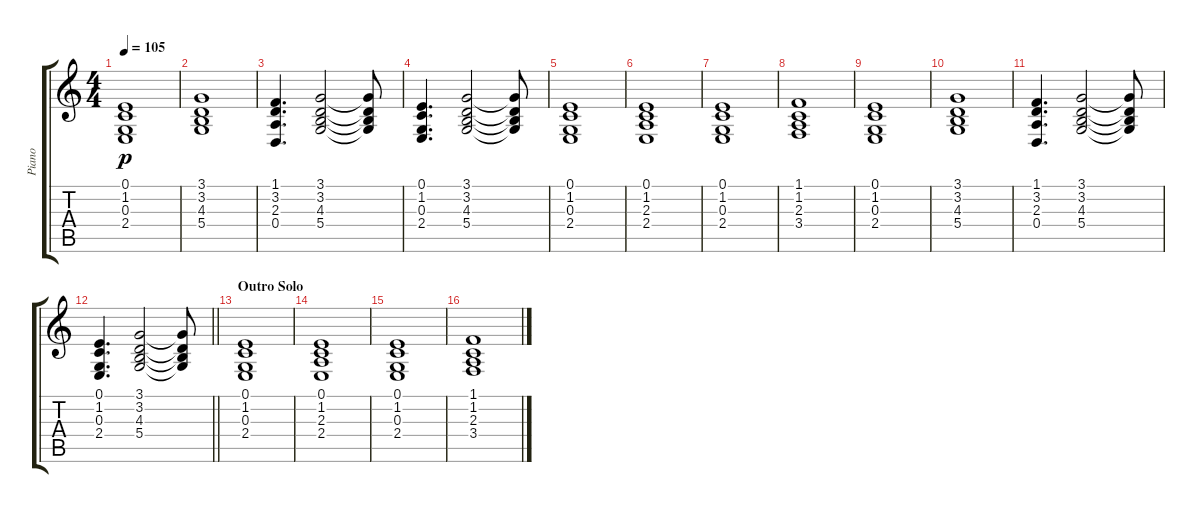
\track ("Piano" "Piano") {instrument electricgrandpiano}
\staff {score tabs}
\tuning (E4 B3 G3 D3 A2 E2) {hide}
\ts (4 4)
\tempo 105
\clef g2
\ks c
(0.1 1.2 0.3 2.4).1{dy p} |
(3.1 3.2 4.3 5.4).1 |
(1.1 3.2 2.3 0.4).4{d} (3.1 3.2 4.3 5.4).2 (3.1{t} 3.2{t} 4.3{t} 5.4{t}).8 |
(0.1 1.2 0.3 2.4).4{d} (3.1 3.2 4.3 5.4).2 (3.1{t} 3.2{t} 4.3{t} 5.4{t}).8 |
(0.1 1.2 0.3 2.4).1 |
(0.1 1.2 2.3 2.4).1 |
(0.1 1.2 0.3 2.4).1 |
(1.1 1.2 2.3 3.4).1 |
(0.1 1.2 0.3 2.4).1 |
(3.1 3.2 4.3 5.4).1 |
(1.1 3.2 2.3 0.4).4{d} (3.1 3.2 4.3 5.4).2 (3.1{t} 3.2{t} 4.3{t} 5.4{t}).8 |
\barLineRight lightlight
(0.1 1.2 0.3 2.4).4{d} (3.1 3.2 4.3 5.4).2 (3.1{t} 3.2{t} 4.3{t} 5.4{t}).8 |
\section ("" "Outro Solo")
(0.1 1.2 0.3 2.4).1 |
(0.1 1.2 2.3 2.4).1 |
(0.1 1.2 0.3 2.4).1 |
(1.1 1.2 2.3 3.4).1
